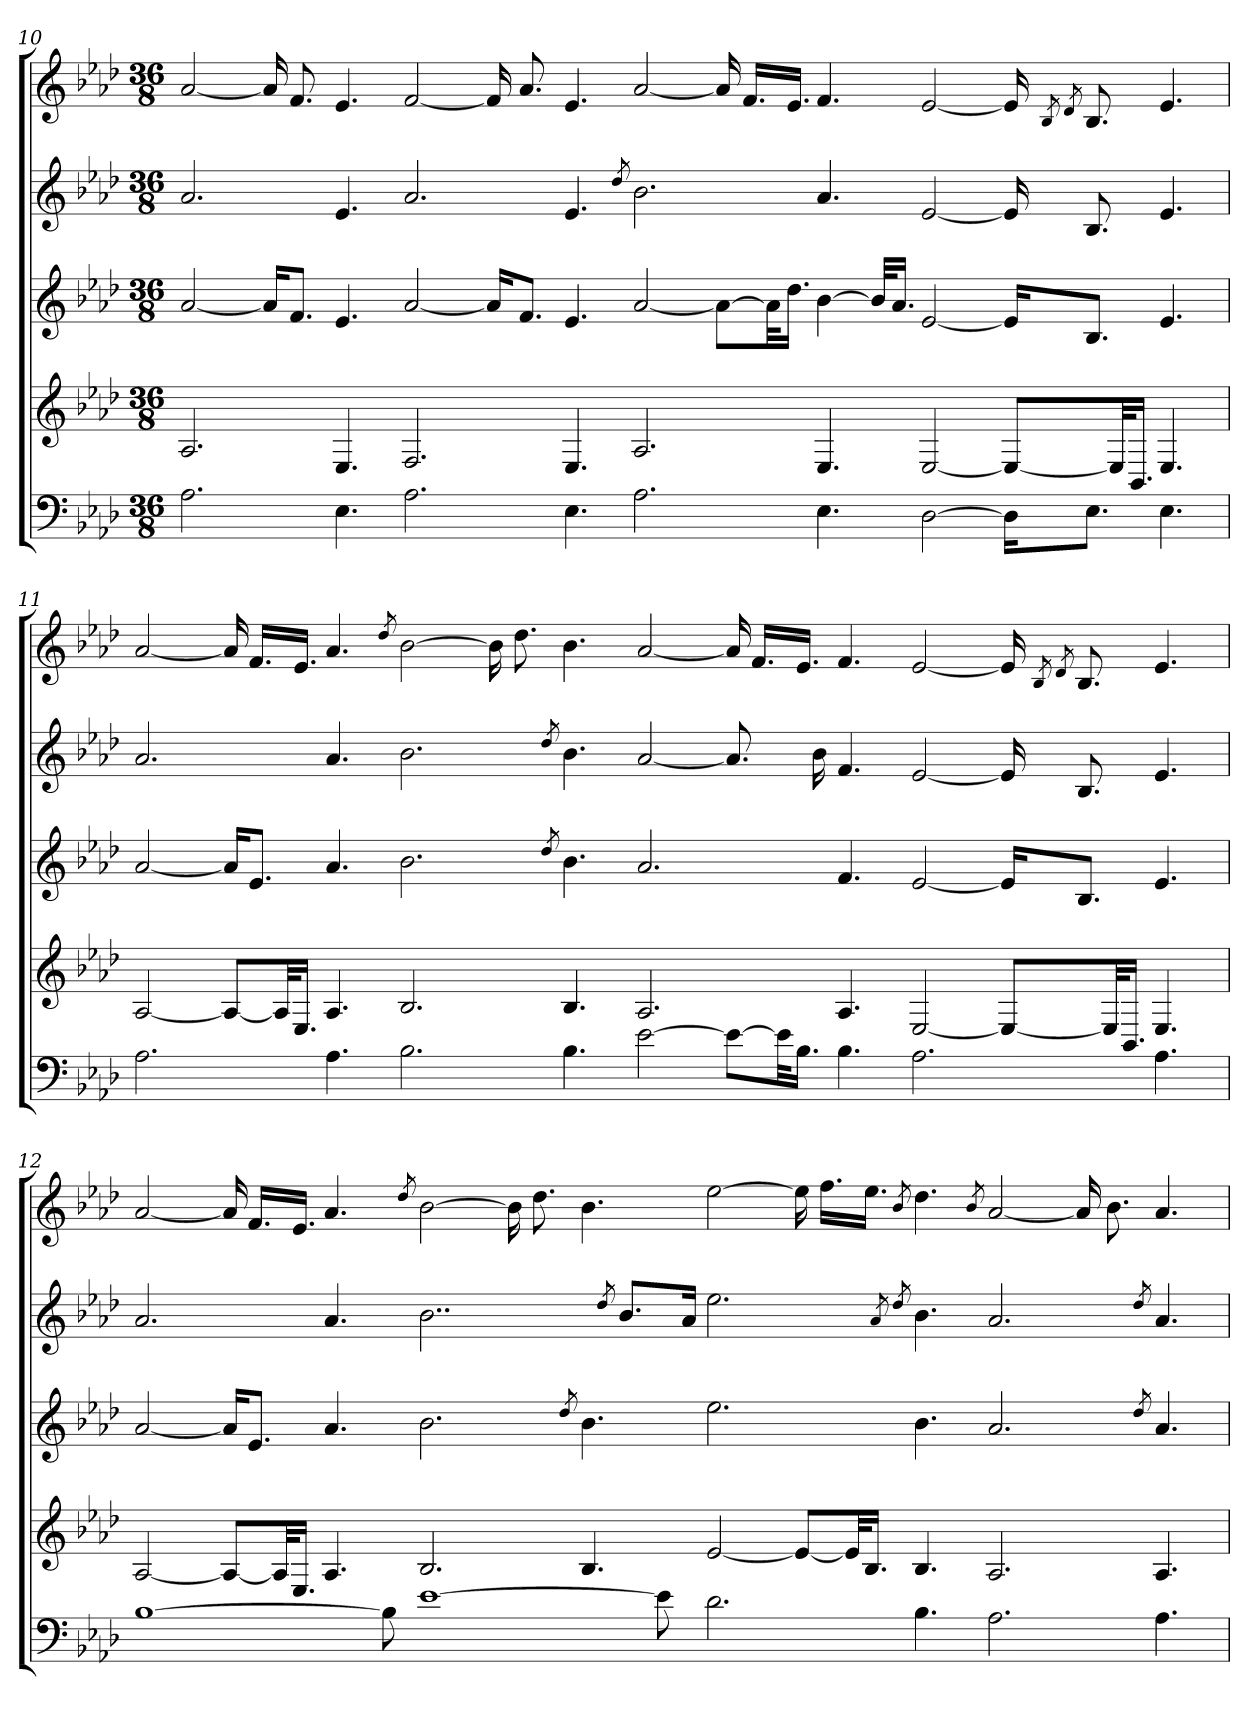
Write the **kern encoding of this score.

**kern	**kern	**kern	**kern	**kern
*part5	*part4	*part3	*part2	*part1
*staff5	*staff4	*staff3	*staff2	*staff1
*clefF4	*clefG2	*clefG2	*clefG2	*clefG2
*k[b-e-a-d-]	*k[b-e-a-d-]	*k[b-e-a-d-]	*k[b-e-a-d-]	*k[b-e-a-d-]
*M36/8	*M36/8	*M36/8	*M36/8	*M36/8
=10	=10	=10	=10	=10
2.A-	2.A-	[2a-	2.a-	[2a-
.	.	16a-/KL]	.	16a-]
.	.	8.f/J	.	8.f
4.E-	4.E-	4.e-	4.e-	4.e-
2.A-	2.F	[2a-	2.a-	[2f
.	.	16a-/KL]	.	16f]
.	.	8.f/J	.	8.a-
4.E-	4.E-	4.e-	4.e-	4.e-
.	.	.	8qdd-	.
2.A-	2.A-	[2a-	2.b-	[2a-
.	.	8a-\L_	.	16a-]
.	.	.	.	16.f/LL
.	.	32a-\KL]	.	.
.	.	16.dd-\JJ	.	16.e-/JJ
4.E-	4.E-	[4b-	4.a-	4.f
.	.	32b-/KLL]	.	.
.	.	16.a-/JJ	.	.
[2D-	[2E-	[2e-	[2e-	[2e-
16D-\KL]	8E-/L_	16e-/KL]	16e-]	16e-]
.	.	.	.	8qB-
.	.	.	.	8qd-
8.E-\J	.	8.B-/J	8.B-	8.B-
.	32E-/KL]	.	.	.
.	16.BB-/JJ	.	.	.
4.E-	4.E-	4.e-	4.e-	4.e-
=11	=11	=11	=11	=11
2.A-	[2A-	[2a-	2.a-	[2a-
.	8A-/L_	16a-/KL]	.	16a-]
.	.	8.e-/J	.	16.f/LL
.	32A-/KL]	.	.	.
.	16.E-/JJ	.	.	16.e-/JJ
4.A-	4.A-	4.a-	4.a-	4.a-
.	.	.	.	8qdd-
2.B-	2.B-	2.b-	2.b-	[2b-
.	.	.	.	16b-]
.	.	.	.	8.dd-
.	.	8qdd-	8qdd-	.
4.B-	4.B-	4.b-	4.b-	4.b-
[2e-	2.A-	2.a-	[2a-	[2a-
8e-\L_	.	.	8.a-]	16a-]
.	.	.	.	16.f/LL
32e-\KL]	.	.	.	.
16.B-\JJ	.	.	.	16.e-/JJ
.	.	.	16b-	.
4.B-	4.A-	4.f	4.f	4.f
2.A-	[2E-	[2e-	[2e-	[2e-
.	8E-/L_	16e-/KL]	16e-]	16e-]
.	.	.	.	8qB-
.	.	.	.	8qd-
.	.	8.B-/J	8.B-	8.B-
.	32E-/KL]	.	.	.
.	16.BB-/JJ	.	.	.
4.A-	4.E-	4.e-	4.e-	4.e-
=12	=12	=12	=12	=12
[1B-	[2A-	[2a-	2.a-	[2a-
.	8A-/L_	16a-/KL]	.	16a-]
.	.	8.e-/J	.	16.f/LL
.	32A-/KL]	.	.	.
.	16.E-/JJ	.	.	16.e-/JJ
.	4.A-	4.a-	4.a-	4.a-
8B-]	.	.	.	.
.	.	.	.	8qdd-
[1e-	2.B-	2.b-	2..b-	[2b-
.	.	.	.	16b-]
.	.	.	.	8.dd-
.	.	8qdd-	.	.
.	4.B-	4.b-	.	4.b-
.	.	.	8qdd-	.
.	.	.	8.b-/L	.
8e-]	.	.	.	.
.	.	.	16a-/Jk	.
2.d-	[2e-	2.ee-	2.ee-	[2ee-
.	8e-/L_	.	.	16ee-]
.	.	.	.	16.ff\LL
.	32e-/KL]	.	.	.
.	16.B-/JJ	.	.	16.ee-\JJ
.	.	.	8qa-	.
.	.	.	8qdd-	8qb-
4.B-	4.B-	4.b-	4.b-	4.dd-
.	.	.	.	8qb-
2.A-	2.A-	2.a-	2.a-	[2a-
.	.	.	.	16a-]
.	.	.	.	8.b-
.	.	8qdd-	8qdd-	.
4.A-	4.A-	4.a-	4.a-	4.a-
=	=	=	=	=
*-	*-	*-	*-	*-
